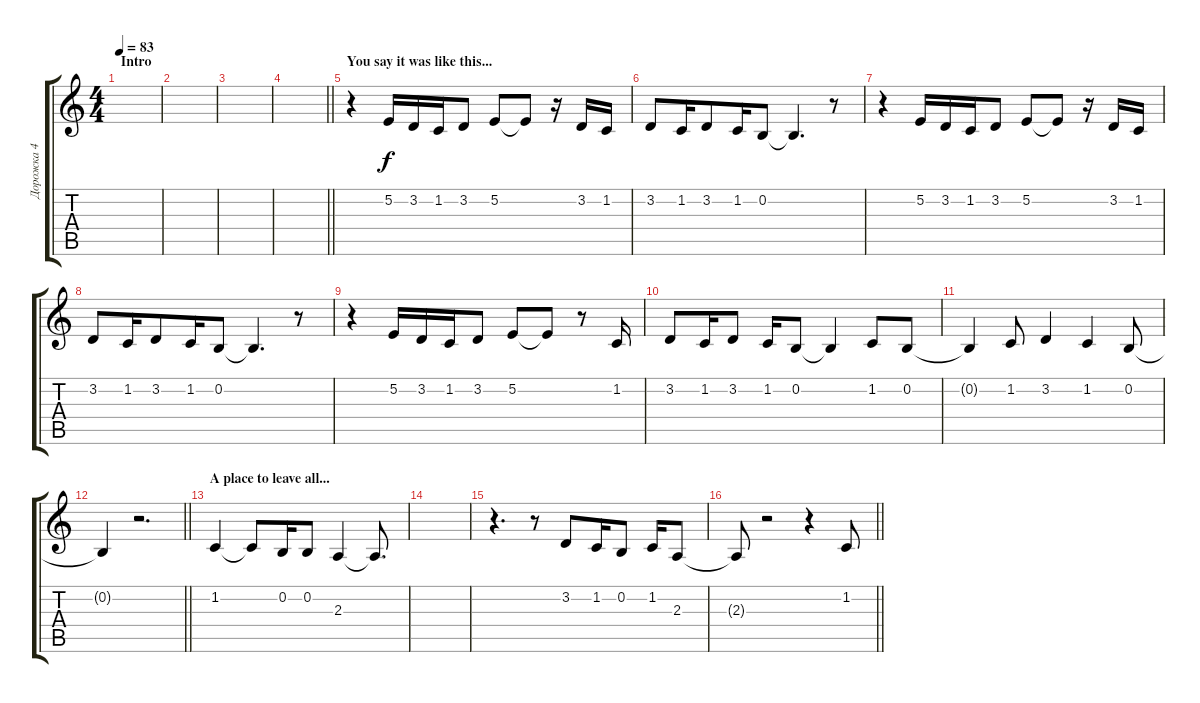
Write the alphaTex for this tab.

\track ("Дорожка 4" "Дорожка 4") {instrument altosax}
\staff {score tabs}
\tuning (E4 B3 G3 D3 A2 E2) {hide}
\ts (4 4)
\section ("" "Intro")
\tempo 83
\clef g2
\ks c
|
|
|
\barLineRight lightlight
|
\section ("" "You say it was like this...")
r.4 5.2.16 3.2.16 1.2.16 3.2.8 5.2.8 5.2{t}.8 r.16 3.2.16 1.2.16 |
3.2.8 1.2.16 3.2.8{beam merge} 1.2.16 0.2.8 0.2{t}.4{d} r.8 |
r.4 5.2.16 3.2.16 1.2.16 3.2.8 5.2.8 5.2{t}.8 r.16 3.2.16 1.2.16 |
3.2.8 1.2.16 3.2.8{beam merge} 1.2.16 0.2.8 0.2{t}.4{d} r.8 |
r.4 5.2.16 3.2.16 1.2.16 3.2.8 5.2.8 5.2{t}.8 r.8 1.2.16 |
3.2.8 1.2.16{beam merge} 3.2.8 1.2.16 0.2.8 0.2{t}.4 1.2.8 0.2.8 |
0.2{t}.4 1.2.8 3.2.4 1.2.4 0.2.8 |
\barLineRight lightlight
0.2{t}.4 r.2{d} |
\section ("" "A place to leave all...")
1.2.4 1.2{t}.8 0.2.16 0.2.8 2.3.4 2.3{t}.8{d} |
|
r.4{d} r.8 3.2.8 1.2.16 0.2.8 1.2.16 2.3.8 |
\barLineRight lightlight
2.3{t}.8 r.2 r.4 1.2.8
